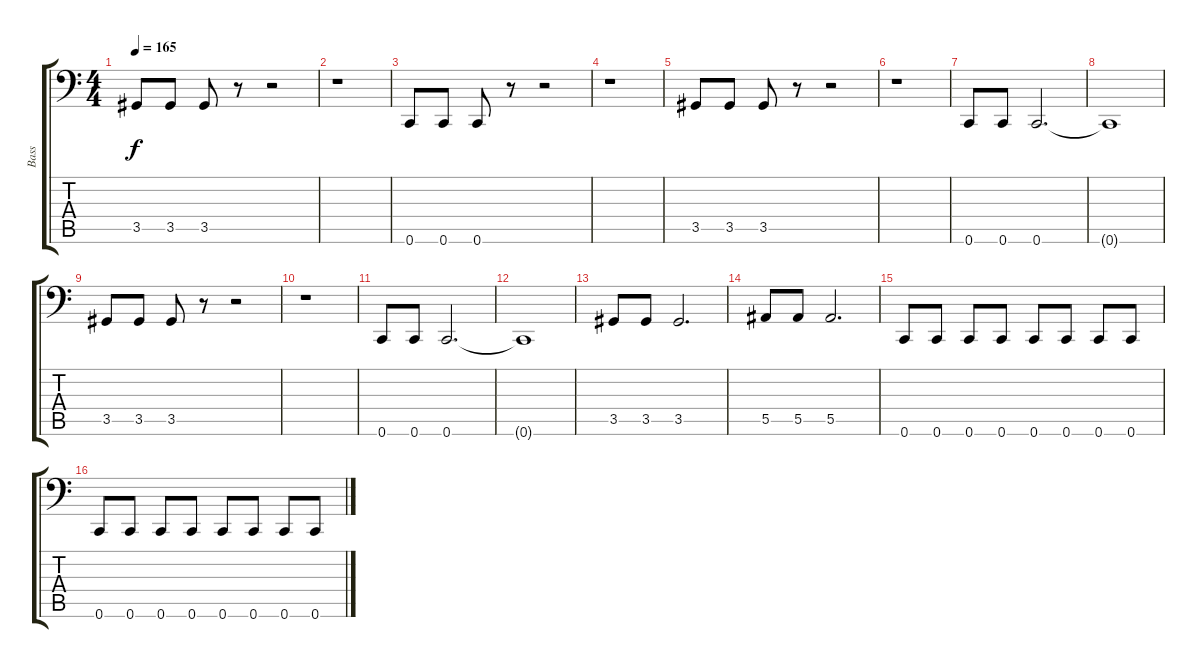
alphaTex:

\track ("Bass" "Bass") {instrument electricbasspick}
\staff {score tabs}
\tuning (C3 G2 Eb2 Bb1 F1 C1) {hide}
\ts (4 4)
\tempo 165
\clef f4
\ks c
3.5.8{dy f} 3.5.8 3.5.8 r.8 r.2 |
r.1 |
0.6.8 0.6.8 0.6.8 r.8 r.2 |
r.1 |
3.5.8 3.5.8 3.5.8 r.8 r.2 |
r.1 |
0.6.8 0.6.8 0.6.2{d} |
0.6{t}.1 |
3.5.8 3.5.8 3.5.8 r.8 r.2 |
r.1 |
0.6.8 0.6.8 0.6.2{d} |
0.6{t}.1 |
3.5.8 3.5.8 3.5.2{d} |
5.5.8 5.5.8 5.5.2{d} |
0.6.8 0.6.8 0.6.8 0.6.8 0.6.8 0.6.8 0.6.8 0.6.8 |
0.6.8 0.6.8 0.6.8 0.6.8 0.6.8 0.6.8 0.6.8 0.6.8
